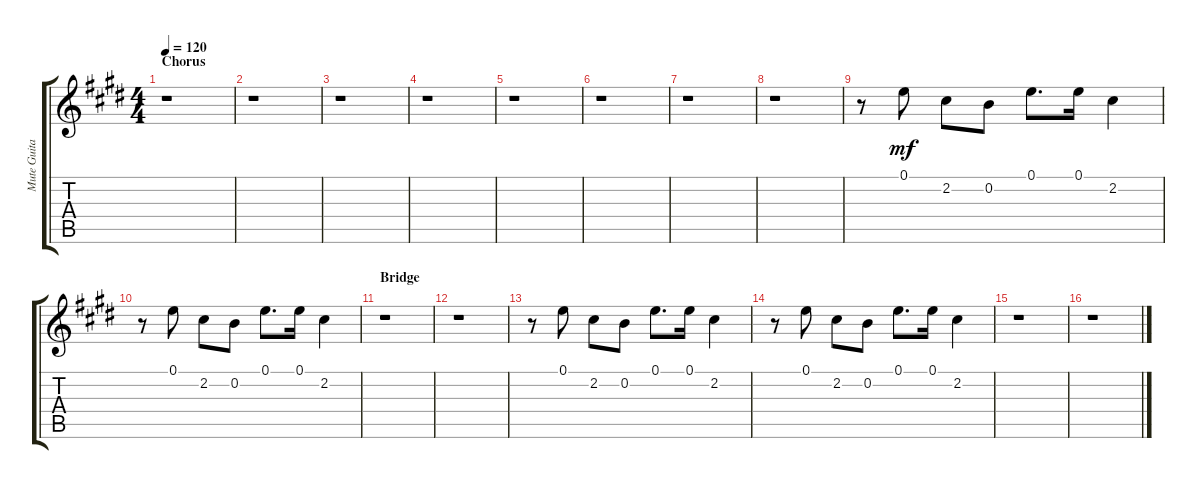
\track ("Mute Guitar" "Mute Guita") {instrument electricguitarmuted}
\staff {score tabs}
\tuning (E4 B3 G3 D3 A2 E2) {hide}
\ts (4 4)
\section ("" "Chorus")
\tempo 120
\clef g2
\ks c#minor
r.1{dy mf} |
r.1 |
r.1 |
r.1 |
r.1 |
r.1 |
r.1 |
r.1 |
r.8 0.1.8 2.2.8 0.2.8 0.1.8{d} 0.1.16 2.2.4 |
r.8 0.1.8 2.2.8 0.2.8 0.1.8{d} 0.1.16 2.2.4 |
\section ("" "Bridge")
r.1 |
r.1 |
r.8 0.1.8 2.2.8 0.2.8 0.1.8{d} 0.1.16 2.2.4 |
r.8 0.1.8 2.2.8 0.2.8 0.1.8{d} 0.1.16 2.2.4 |
r.1 |
r.1
